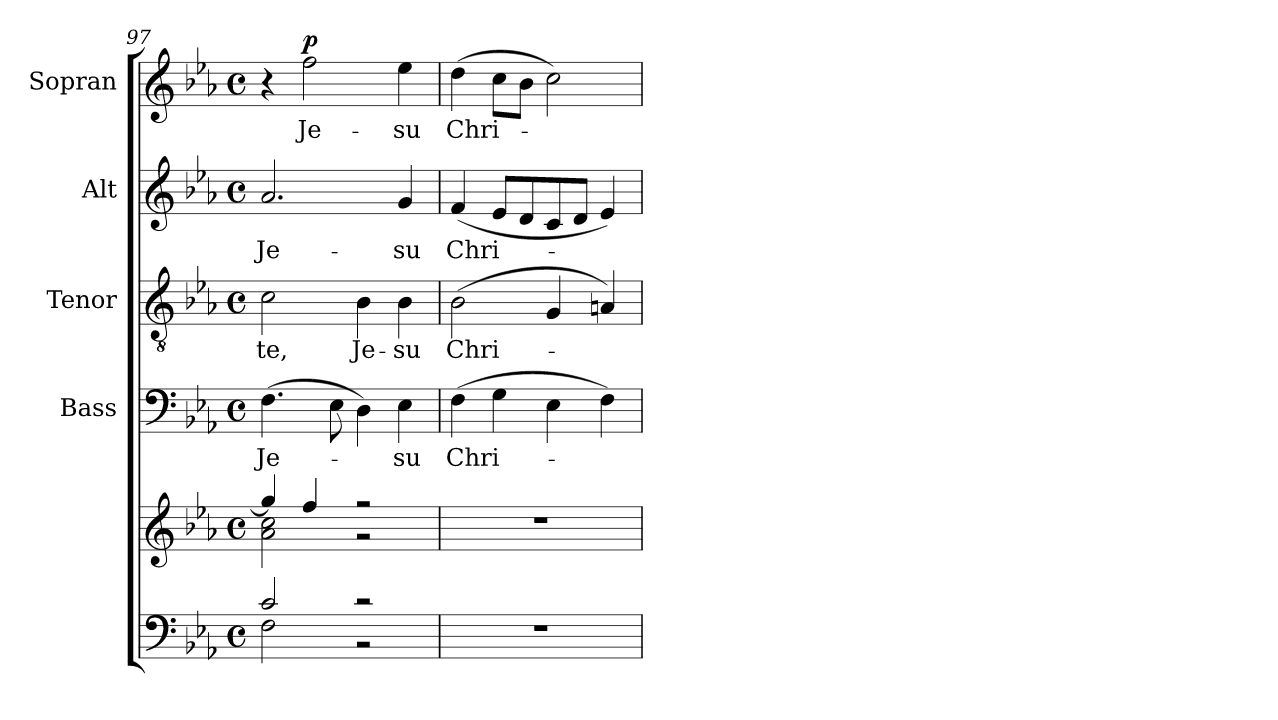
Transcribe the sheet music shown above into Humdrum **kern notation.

**kern	**kern	**kern	**text	**kern	**text	**kern	**text	**kern	**text	**dynam
*part5	*part5	*part4	*part4	*part3	*part3	*part2	*part2	*part1	*part1	*part1
*staff6	*staff5	*staff4	*staff4	*staff3	*staff3	*staff2	*staff2	*staff1	*staff1	*staff1
*	*	*I"Bass	*	*I"Tenor	*	*I"Alt	*	*I"Sopran	*	*
*	*	*I'B.	*	*I'T.	*	*I'A.	*	*I'S.	*	*
!!LO:LB:g=z
*clefF4	*clefG2	*clefF4	*	*clefGv2	*	*clefG2	*	*clefG2	*	*
*k[b-e-a-]	*k[b-e-a-]	*k[b-e-a-]	*	*k[b-e-a-]	*	*k[b-e-a-]	*	*k[b-e-a-]	*	*
*E-:	*E-:	*E-:	*	*E-:	*	*E-:	*	*E-:	*	*
*M4/4	*M4/4	*M4/4	*	*M4/4	*	*M4/4	*	*M4/4	*	*
*met(c)	*met(c)	*met(c)	*	*met(c)	*	*met(c)	*	*met(c)	*	*
=97	=97	=97	=97	=97	=97	=97	=97	=97	=97	=97
*^	*^	*	*	*	*	*	*	*	*	*
!	!	!	!	!	!LO:LY:b	!	!LO:LY:b	!	!LO:LY:b	!	!	!
2c/	2F\	4gg/]	2a-\ 2cc\	(>4.F\	Je-	2c\	-te,	2.a-/	Je-	4r	.	.
!	!	!	!	!	!	!	!	!	!	!	!LO:LY:b	!LO:DY:a
.	.	4ff/	.	.	.	.	.	.	.	2ff\	Je-	p
.	.	.	.	8E-\	.	.	.	.	.	.	.	.
!	!	!	!	!	!	!	!LO:LY:b	!	!	!	!	!
2r	2r	2r	2r	4D\)	.	4B-\	Je-	.	.	.	.	.
!	!	!	!	!	!LO:LY:b	!	!LO:LY:b	!	!LO:LY:b	!	!LO:LY:b	!
.	.	.	.	4E-\	-su	4B-\	-su	4g/	-su	4ee-\	-su	.
*v	*v	*	*	*	*	*	*	*	*	*	*	*
*	*v	*v	*	*	*	*	*	*	*	*	*
=98	=98	=98	=98	=98	=98	=98	=98	=98	=98	=98
!	!	!	!LO:LY:b	!	!LO:LY:b	!	!LO:LY:b	!	!LO:LY:b	!
1r	1r	(>4F\	Chri-	(>2B-\	Chri-	(<4f/	Chri-	(>4dd\	Chri-	.
.	.	4G\	.	.	.	8e-/L	.	8cc\L	.	.
.	.	.	.	.	.	8d/	.	8b-\J	.	.
.	.	4E-\	.	4G/	.	8c/	.	2cc\)	.	.
.	.	.	.	.	.	8d/J	.	.	.	.
.	.	4F\)	.	4An/)	.	4e-/)	.	.	.	.
=	=	=	=	=	=	=	=	=	=	=
*-	*-	*-	*-	*-	*-	*-	*-	*-	*-	*-
